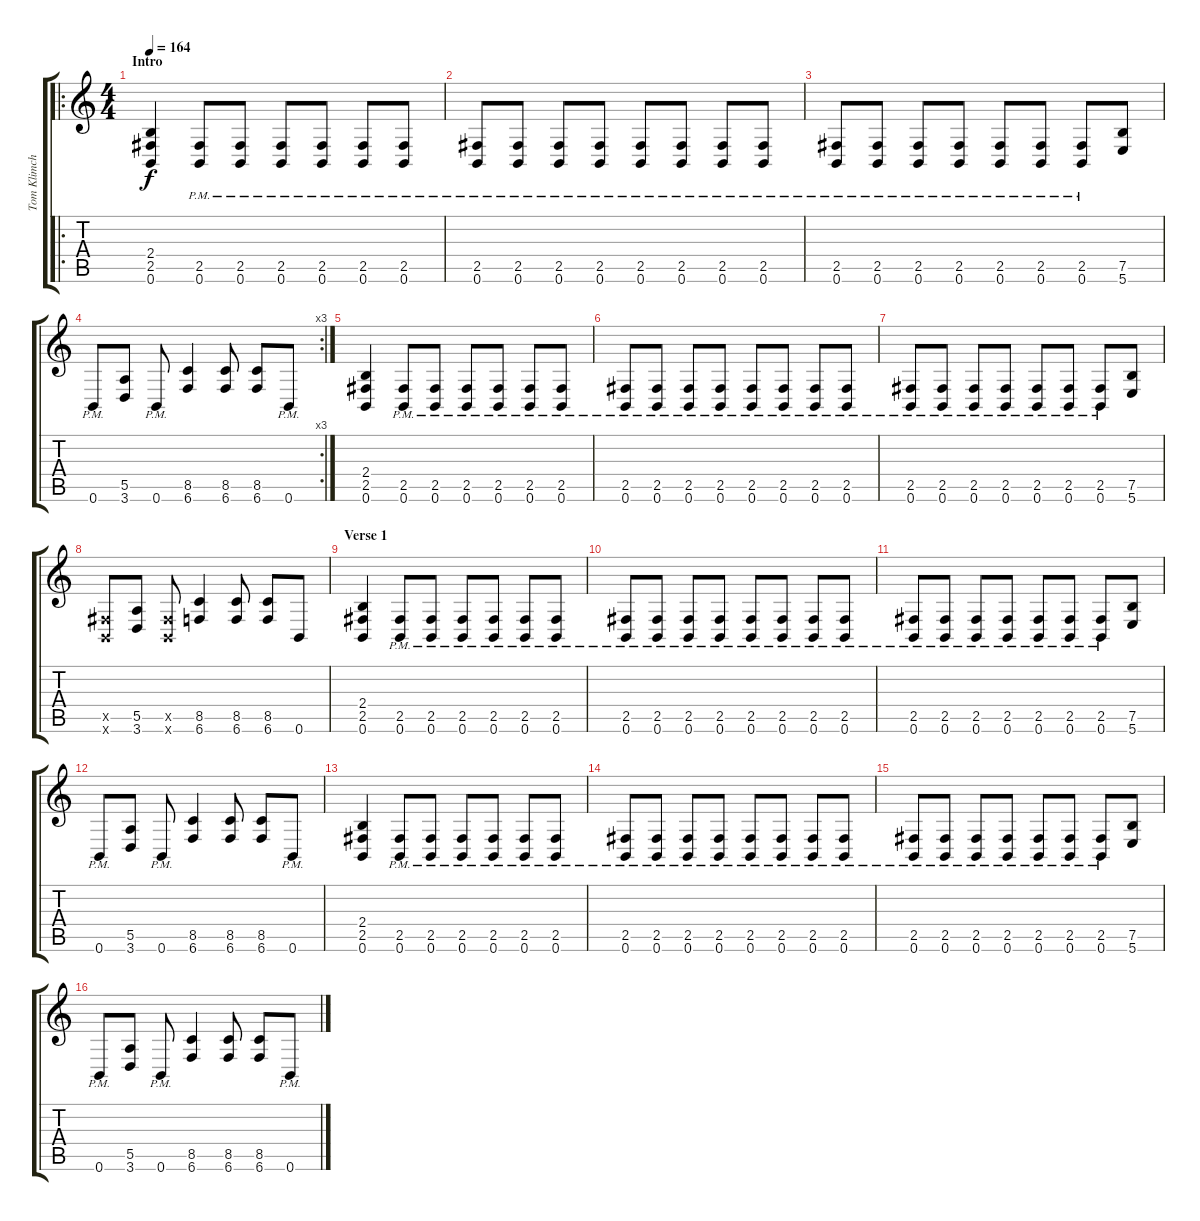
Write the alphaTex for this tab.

\track ("Tom Klimchuck (lead guitar)" "Tom Klimch") {instrument distortionguitar}
\staff {score tabs}
\tuning (B3 Gb3 D3 A2 E2 B1) {hide}
\ro
\ts (4 4)
\section ("" "Intro")
\tempo 164
\clef g2
\ks c
(2.4 2.5 0.6).4{dy f instrument distortionguitar} (2.5{pm} 0.6{pm}).8 (2.5{pm} 0.6{pm}).8 (2.5{pm} 0.6{pm}).8 (2.5{pm} 0.6{pm}).8 (2.5{pm} 0.6{pm}).8 (2.5{pm} 0.6{pm}).8 |
(2.5{pm} 0.6{pm}).8 (2.5{pm} 0.6{pm}).8 (2.5{pm} 0.6{pm}).8 (2.5{pm} 0.6{pm}).8 (2.5{pm} 0.6{pm}).8 (2.5{pm} 0.6{pm}).8 (2.5{pm} 0.6{pm}).8 (2.5{pm} 0.6{pm}).8 |
(2.5{pm} 0.6{pm}).8 (2.5{pm} 0.6{pm}).8 (2.5{pm} 0.6{pm}).8 (2.5{pm} 0.6{pm}).8 (2.5{pm} 0.6{pm}).8 (2.5{pm} 0.6{pm}).8 (2.5{pm} 0.6{pm}).8 (7.5 5.6).8 |
\rc 3
0.6{pm}.8 (5.5 3.6).8 0.6{pm}.8 (8.5 6.6).4 (8.5 6.6).8 (8.5 6.6).8 0.6{pm}.8 |
(2.4 2.5 0.6).4 (2.5{pm} 0.6{pm}).8 (2.5{pm} 0.6{pm}).8 (2.5{pm} 0.6{pm}).8 (2.5{pm} 0.6{pm}).8 (2.5{pm} 0.6{pm}).8 (2.5{pm} 0.6{pm}).8 |
(2.5{pm} 0.6{pm}).8 (2.5{pm} 0.6{pm}).8 (2.5{pm} 0.6{pm}).8 (2.5{pm} 0.6{pm}).8 (2.5{pm} 0.6{pm}).8 (2.5{pm} 0.6{pm}).8 (2.5{pm} 0.6{pm}).8 (2.5{pm} 0.6{pm}).8 |
(2.5{pm} 0.6{pm}).8 (2.5{pm} 0.6{pm}).8 (2.5{pm} 0.6{pm}).8 (2.5{pm} 0.6{pm}).8 (2.5{pm} 0.6{pm}).8 (2.5{pm} 0.6{pm}).8 (2.5{pm} 0.6{pm}).8 (7.5 5.6).8 |
(2.5{x} 0.6{x}).8 (5.5 3.6).8 (2.5{x} 0.6{x}).8 (8.5 6.6).4 (8.5 6.6).8 (8.5 6.6).8 0.6.8 |
\section ("" "Verse 1")
(2.4 2.5 0.6).4 (2.5{pm} 0.6{pm}).8 (2.5{pm} 0.6{pm}).8 (2.5{pm} 0.6{pm}).8 (2.5{pm} 0.6{pm}).8 (2.5{pm} 0.6{pm}).8 (2.5{pm} 0.6{pm}).8 |
(2.5{pm} 0.6{pm}).8 (2.5{pm} 0.6{pm}).8 (2.5{pm} 0.6{pm}).8 (2.5{pm} 0.6{pm}).8 (2.5{pm} 0.6{pm}).8 (2.5{pm} 0.6{pm}).8 (2.5{pm} 0.6{pm}).8 (2.5{pm} 0.6{pm}).8 |
(2.5{pm} 0.6{pm}).8 (2.5{pm} 0.6{pm}).8 (2.5{pm} 0.6{pm}).8 (2.5{pm} 0.6{pm}).8 (2.5{pm} 0.6{pm}).8 (2.5{pm} 0.6{pm}).8 (2.5{pm} 0.6{pm}).8 (7.5 5.6).8 |
0.6{pm}.8 (5.5 3.6).8 0.6{pm}.8 (8.5 6.6).4 (8.5 6.6).8 (8.5 6.6).8 0.6{pm}.8 |
(2.4 2.5 0.6).4 (2.5{pm} 0.6{pm}).8 (2.5{pm} 0.6{pm}).8 (2.5{pm} 0.6{pm}).8 (2.5{pm} 0.6{pm}).8 (2.5{pm} 0.6{pm}).8 (2.5{pm} 0.6{pm}).8 |
(2.5{pm} 0.6{pm}).8 (2.5{pm} 0.6{pm}).8 (2.5{pm} 0.6{pm}).8 (2.5{pm} 0.6{pm}).8 (2.5{pm} 0.6{pm}).8 (2.5{pm} 0.6{pm}).8 (2.5{pm} 0.6{pm}).8 (2.5{pm} 0.6{pm}).8 |
(2.5{pm} 0.6{pm}).8 (2.5{pm} 0.6{pm}).8 (2.5{pm} 0.6{pm}).8 (2.5{pm} 0.6{pm}).8 (2.5{pm} 0.6{pm}).8 (2.5{pm} 0.6{pm}).8 (2.5{pm} 0.6{pm}).8 (7.5 5.6).8 |
0.6{pm}.8 (5.5 3.6).8 0.6{pm}.8 (8.5 6.6).4 (8.5 6.6).8 (8.5 6.6).8 0.6{pm}.8
